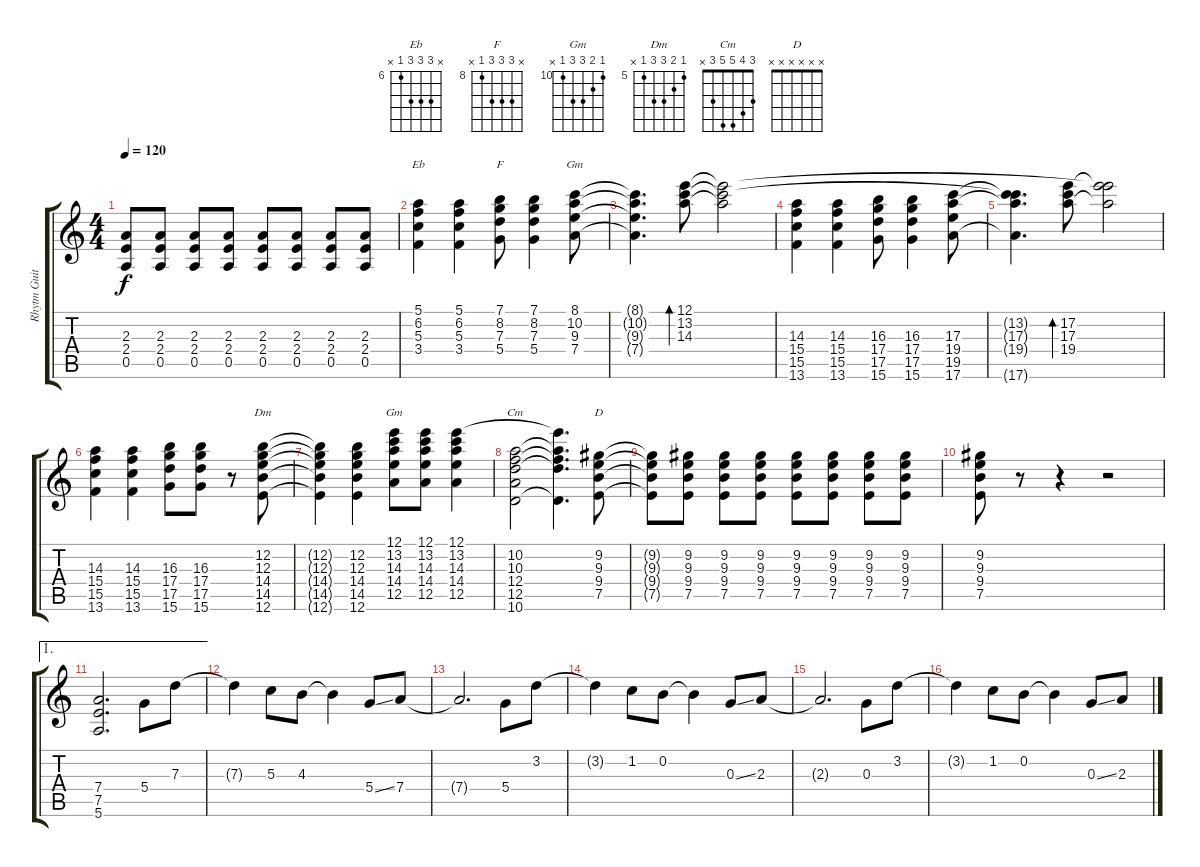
\track ("Rhytm Guitar 1" "Rhytm Guit") {instrument overdrivenguitar}
\staff {score tabs}
\tuning (E4 B3 G3 D3 A2 E2) {hide}
\chord ("Eb" x 8 8 8 6 x) {firstfret 6}
\chord ("F" x 10 10 10 8 x) {firstfret 8}
\chord ("Gm" x 11 12 12 10 x) {firstfret 10}
\chord ("Dm" 5 6 7 7 5 x) {firstfret 5}
\chord ("Gm" 10 11 12 12 10 x) {firstfret 10}
\chord ("Cm" 3 4 5 5 3 x)
\chord ("D" x x x x x x)
\ts (4 4)
\tempo 120
\clef g2
\ks c
(2.3 2.4 0.5).8{dy f} (2.3 2.4 0.5).8 (2.3 2.4 0.5).8 (2.3 2.4 0.5).8 (2.3 2.4 0.5).8 (2.3 2.4 0.5).8 (2.3 2.4 0.5).8 (2.3 2.4 0.5).8 |
(5.1 6.2 5.3 3.4).4{ch "Eb"} (5.1 6.2 5.3 3.4).4 (7.1 8.2 7.3 5.4).8{ch "F"} (7.1 8.2 7.3 5.4).4 (8.1 10.2 9.3 7.4).8{ch "Gm"} |
(8.1{t} 10.2{t} 9.3{t} 7.4{t}).4{d} (12.1 13.2 14.3).8{bd 60} (12.1{t} 13.2{t} 14.3{t}).2 |
(14.3 15.4 15.5 13.6).4 (14.3 15.4 15.5 13.6).4 (16.3 17.4 17.5 15.6).8 (16.3 17.4 17.5 15.6).4 (17.3 19.4 19.5 17.6).8 |
(13.2{t} 17.3{t} 19.4{t} 17.6{t}).4{d} (17.2 17.3 19.4).8{bd 60} (12.1{t} 17.2{t} 19.4{t}).2 |
(14.3 15.4 15.5 13.6).4 (14.3 15.4 15.5 13.6).4 (16.3 17.4 17.5 15.6).8 (16.3 17.4 17.5 15.6).8 r.8 (12.2 12.3 14.4 14.5 12.6).8{ch "Dm"} |
(12.2{t} 12.3{t} 14.4{t} 14.5{t} 12.6{t}).4 (12.2 12.3 14.4 14.5 12.6).4 (12.1 13.2 14.3 14.4 12.5).8{ch "Gm"} (12.1 13.2 14.3 14.4 12.5).8 (12.1 13.2 14.3 14.4 12.5).4 |
(10.2 10.3 12.4 12.5 10.6).2{ch "Cm"} (12.1{t} 10.2{t} 10.3{t} 12.4{t} 10.6{t}).4{d} (9.2 9.3 9.4 7.5).8{ch "D"} |
(9.2{t} 9.3{t} 9.4{t} 7.5{t}).8 (9.2 9.3 9.4 7.5).8 (9.2 9.3 9.4 7.5).8 (9.2 9.3 9.4 7.5).8 (9.2 9.3 9.4 7.5).8 (9.2 9.3 9.4 7.5).8 (9.2 9.3 9.4 7.5).8 (9.2 9.3 9.4 7.5).8 |
(9.2 9.3 9.4 7.5).8 r.8 r.4 r.2 |
\ae 1
(7.4 7.5 5.6).2{d} 5.4.8 7.3.8 |
7.3{t}.4 5.3.8 4.3.8 4.3{t}.4 5.4{ss}.8 7.4.8 |
7.4{t}.2{d} 5.4.8 3.2.8 |
3.2{t}.4 1.2.8 0.2.8 0.2{t}.4 0.3{ss}.8 2.3.8 |
2.3{t}.2{d} 0.3.8 3.2.8 |
3.2{t}.4 1.2.8 0.2.8 0.2{t}.4 0.3{ss}.8 2.3.8
